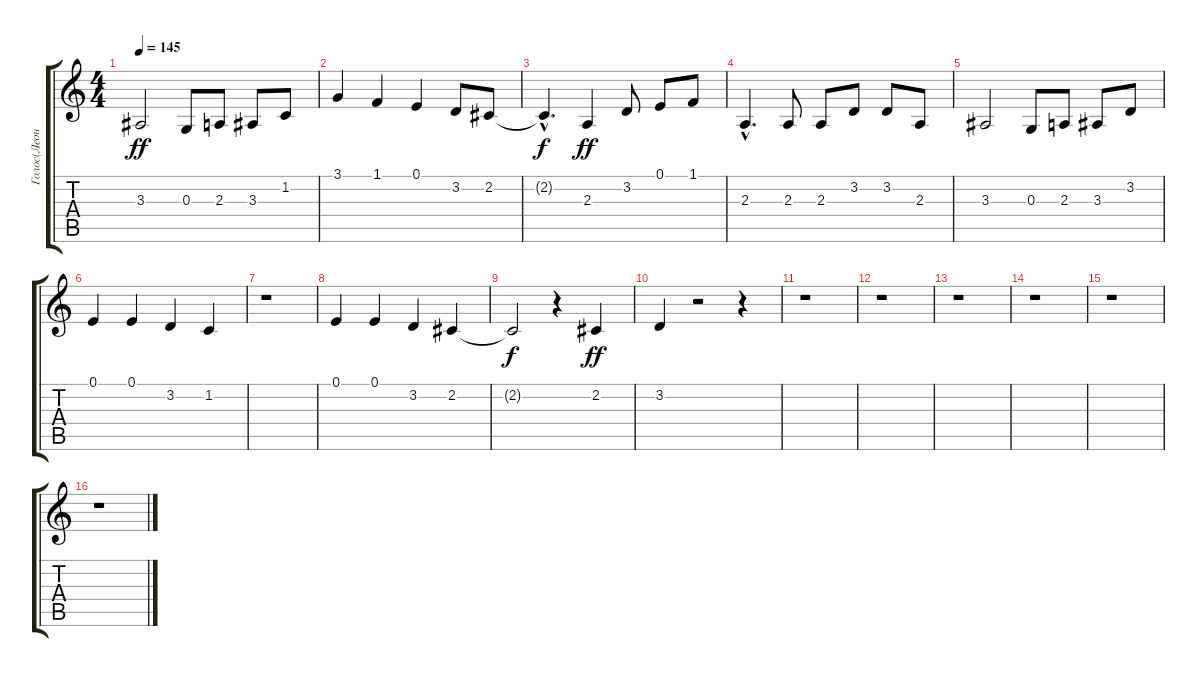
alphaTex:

\track ("Голос(Леонтьев А.)" "Голос(Леон") {instrument altosax}
\staff {score tabs}
\tuning (E4 B3 G3 D3 A2 E2) {hide}
\ts (4 4)
\tempo 145
\clef g2
\ks c
3.3.2{dy ff} 0.3.8 2.3.8 3.3.8 1.2.8 |
3.1.4 1.1.4 0.1.4 3.2.8 2.2.8 |
2.2{hac t}.4{d dy f} 2.3.4{dy ff} 3.2.8 0.1.8 1.1.8 |
2.3{hac}.4{d} 2.3.8 2.3.8 3.2.8 3.2.8 2.3.8 |
3.3.2 0.3.8 2.3.8 3.3.8 3.2.8 |
0.1.4 0.1.4 3.2.4 1.2.4 |
r.1 |
0.1.4 0.1.4 3.2.4 2.2.4 |
2.2{t}.2{dy f} r.4 2.2.4{dy ff} |
3.2.4 r.2 r.4 |
r.1 |
r.1 |
r.1 |
r.1 |
r.1 |
r.1
